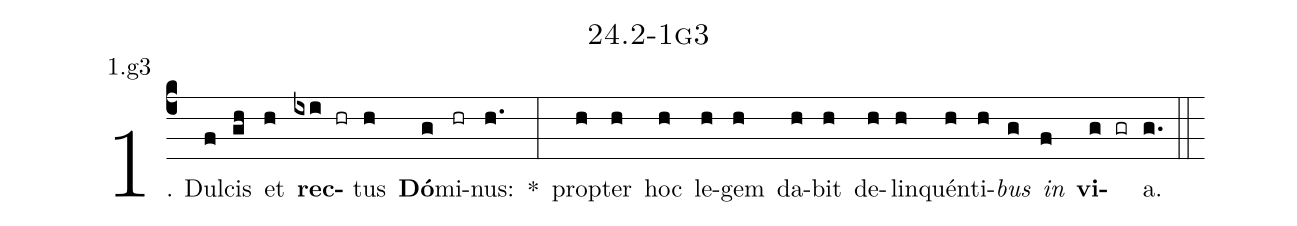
name: 24.2-1g3;
annotation: 1.g3;
%%
(c4)1. Dul(f)cis(gh) et(h) <b>rec</b>(ixi hr)tus(h) <b>Dó</b>(g)mi(hr)nus:(h.) *(:) prop(h)ter(h) hoc(h) le(h)gem(h) da(h)bit(h) de(h)lin(h)quén(h)ti(h)<i>bus</i>(g) <i>in</i>(f) <b>vi</b>(g gr)a.(g.) (::)


%E(h) u(h) o(g) u(f) a(g) e.(g.) (::)
